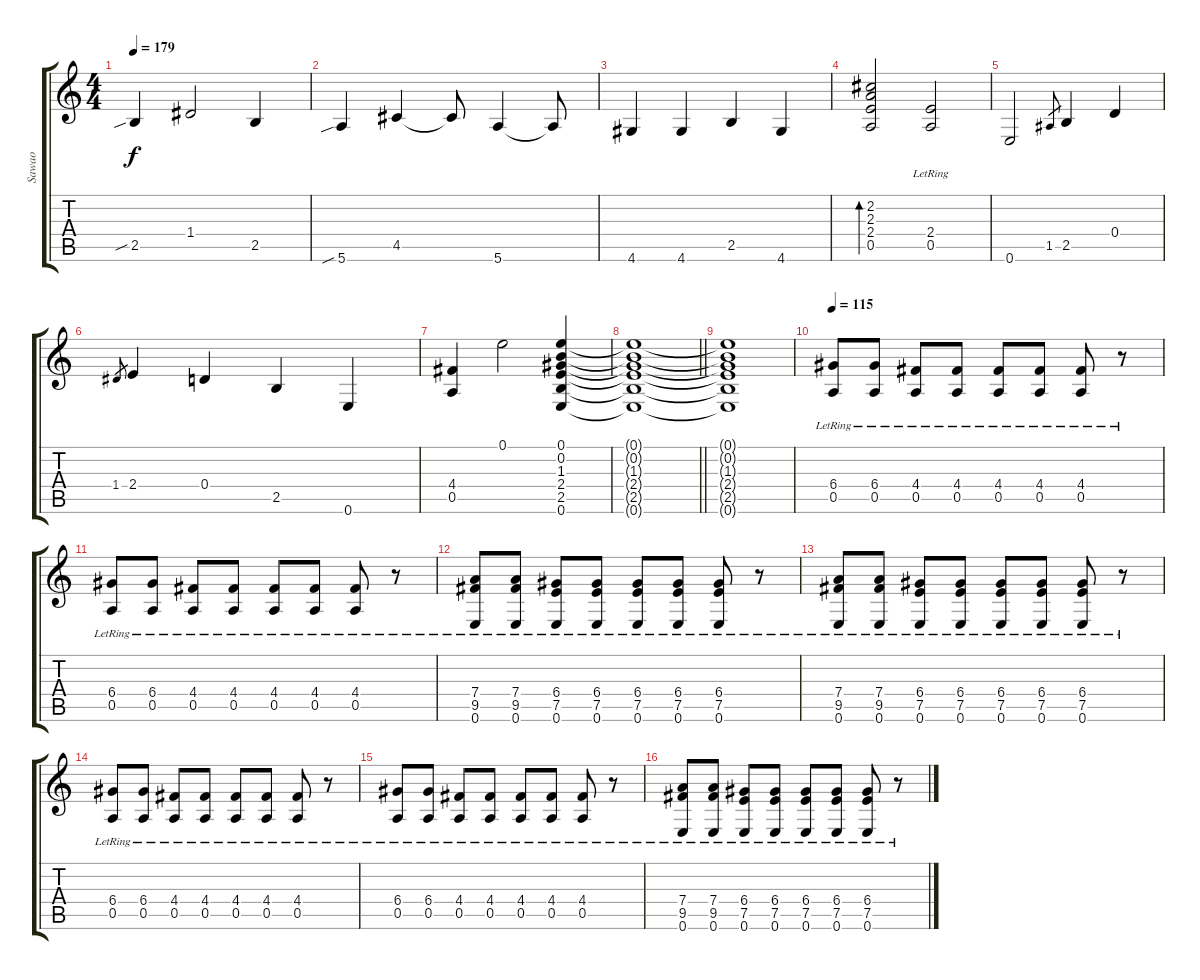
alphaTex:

\track ("Sawao" "Sawao") {instrument electricguitarjazz}
\staff {score tabs}
\tuning (E4 B3 G3 D3 A2 E2) {hide}
\ts (4 4)
\tempo 179
\clef g2
\ks c
2.5{sib}.4{dy f} 1.4.2 2.5.4 |
5.6{sib}.4 4.5.4 4.5{t}.8 5.6.4 5.6{t}.8 |
4.6.4 4.6.4 2.5.4 4.6.4 |
(2.2 2.3 2.4 0.5).2{bd 480} (2.4{lr} 0.5{lr}).2 |
0.6.2 1.5.8{gr} 2.5.4 0.4.4 |
1.4.8{gr} 2.4.4 0.4.4 2.5.4 0.6.4 |
(4.4 0.5).4 0.1.2 (0.1 0.2 1.3 2.4 2.5 0.6).4 |
\barLineRight lightlight
(0.1{t} 0.2{t} 1.3{t} 2.4{t} 2.5{t} 0.6{t}).1 |
(0.1{t} 0.2{t} 1.3{t} 2.4{t} 2.5{t} 0.6{t}).1 |
\tempo 115
(6.4{lr} 0.5{lr}).8{instrument overdrivenguitar} (6.4{lr} 0.5{lr}).8 (4.4{lr} 0.5{lr}).8 (4.4{lr} 0.5{lr}).8 (4.4{lr} 0.5{lr}).8 (4.4{lr} 0.5{lr}).8 (4.4{lr} 0.5{lr}).8 r.8 |
(6.4{lr} 0.5{lr}).8 (6.4{lr} 0.5{lr}).8 (4.4{lr} 0.5{lr}).8 (4.4{lr} 0.5{lr}).8 (4.4{lr} 0.5{lr}).8 (4.4{lr} 0.5{lr}).8 (4.4{lr} 0.5{lr}).8 r.8 |
(7.4{lr} 9.5{lr} 0.6{lr}).8 (7.4{lr} 9.5{lr} 0.6{lr}).8 (6.4{lr} 7.5{lr} 0.6{lr}).8 (6.4{lr} 7.5{lr} 0.6{lr}).8 (6.4{lr} 7.5{lr} 0.6{lr}).8 (6.4{lr} 7.5{lr} 0.6{lr}).8 (6.4{lr} 7.5{lr} 0.6{lr}).8 r.8 |
(7.4{lr} 9.5{lr} 0.6{lr}).8 (7.4{lr} 9.5{lr} 0.6{lr}).8 (6.4{lr} 7.5{lr} 0.6{lr}).8 (6.4{lr} 7.5{lr} 0.6{lr}).8 (6.4{lr} 7.5{lr} 0.6{lr}).8 (6.4{lr} 7.5{lr} 0.6{lr}).8 (6.4{lr} 7.5{lr} 0.6{lr}).8 r.8 |
(6.4{lr} 0.5{lr}).8 (6.4{lr} 0.5{lr}).8 (4.4{lr} 0.5{lr}).8 (4.4{lr} 0.5{lr}).8 (4.4{lr} 0.5{lr}).8 (4.4{lr} 0.5{lr}).8 (4.4{lr} 0.5{lr}).8 r.8 |
(6.4{lr} 0.5{lr}).8 (6.4{lr} 0.5{lr}).8 (4.4{lr} 0.5{lr}).8 (4.4{lr} 0.5{lr}).8 (4.4{lr} 0.5{lr}).8 (4.4{lr} 0.5{lr}).8 (4.4{lr} 0.5{lr}).8 r.8 |
(7.4{lr} 9.5{lr} 0.6{lr}).8 (7.4{lr} 9.5{lr} 0.6{lr}).8 (6.4{lr} 7.5{lr} 0.6{lr}).8 (6.4{lr} 7.5{lr} 0.6{lr}).8 (6.4{lr} 7.5{lr} 0.6{lr}).8 (6.4{lr} 7.5{lr} 0.6{lr}).8 (6.4{lr} 7.5{lr} 0.6{lr}).8 r.8
